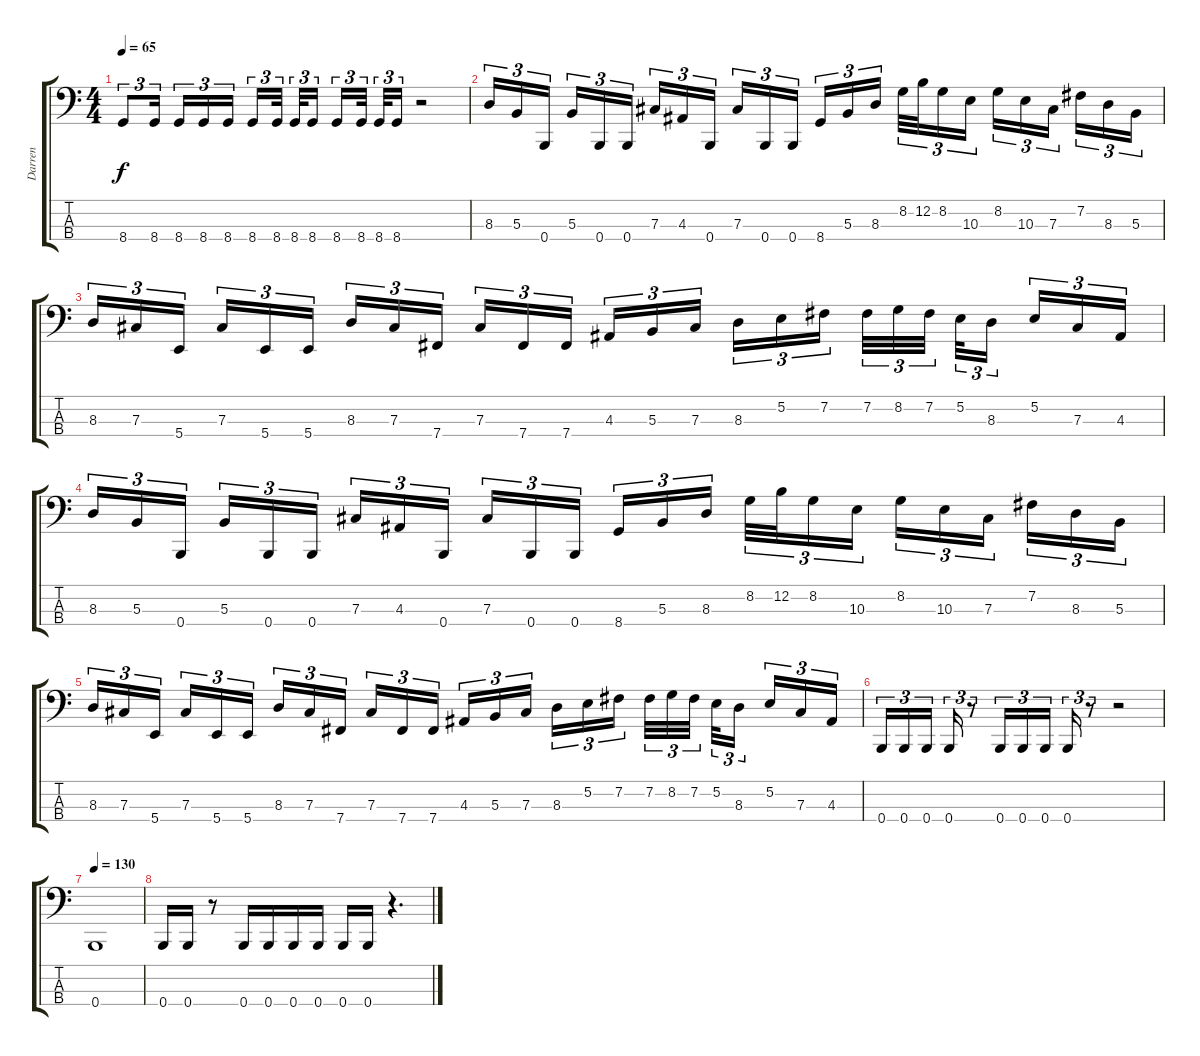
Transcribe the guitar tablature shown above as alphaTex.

\track ("Darren" "Darren") {instrument electricbassfinger}
\staff {score tabs}
\tuning (E2 B1 Gb1 B0) {hide}
\ts (4 4)
\tempo 65
\clef f4
\ks c
8.4.8{tu (3 2) dy f} 8.4.16{tu (3 2) beam splitsecondary} 8.4.16{tu (3 2)} 8.4.16{tu (3 2)} 8.4.16{tu (3 2)} 8.4.16{tu (3 2)} 8.4.32{tu (3 2) beam splitsecondary} 8.4.32{tu (3 2)} 8.4.16{tu (3 2) beam splitsecondary} 8.4.16{tu (3 2)} 8.4.32{tu (3 2) beam splitsecondary} 8.4.32{tu (3 2)} 8.4.16{tu (3 2)} r.2 |
8.3.16{tu (3 2)} 5.3.16{tu (3 2)} 0.4.16{tu (3 2) beam splitsecondary} 5.3.16{tu (3 2)} 0.4.16{tu (3 2)} 0.4.16{tu (3 2)} 7.3.16{tu (3 2)} 4.3.16{tu (3 2)} 0.4.16{tu (3 2) beam splitsecondary} 7.3.16{tu (3 2)} 0.4.16{tu (3 2)} 0.4.16{tu (3 2)} 8.4.16{tu (3 2)} 5.3.16{tu (3 2)} 8.3.16{tu (3 2) beam splitsecondary} 8.2.32{tu (3 2)} 12.2.32{tu (3 2)} 8.2.16{tu (3 2)} 10.3.16{tu (3 2)} 8.2.16{tu (3 2)} 10.3.16{tu (3 2)} 7.3.16{tu (3 2) beam splitsecondary} 7.2.16{tu (3 2)} 8.3.16{tu (3 2)} 5.3.16{tu (3 2)} |
8.3.16{tu (3 2)} 7.3.16{tu (3 2)} 5.4.16{tu (3 2) beam splitsecondary} 7.3.16{tu (3 2)} 5.4.16{tu (3 2)} 5.4.16{tu (3 2)} 8.3.16{tu (3 2)} 7.3.16{tu (3 2)} 7.4.16{tu (3 2) beam splitsecondary} 7.3.16{tu (3 2)} 7.4.16{tu (3 2)} 7.4.16{tu (3 2)} 4.3.16{tu (3 2)} 5.3.16{tu (3 2)} 7.3.16{tu (3 2) beam splitsecondary} 8.3.16{tu (3 2)} 5.2.16{tu (3 2)} 7.2.16{tu (3 2)} 7.2.32{tu (3 2)} 8.2.32{tu (3 2)} 7.2.32{tu (3 2) beam splitsecondary} 5.2.32{tu (3 2)} 8.3.16{tu (3 2) beam splitsecondary} 5.2.16{tu (3 2)} 7.3.16{tu (3 2)} 4.3.16{tu (3 2)} |
8.3.16{tu (3 2)} 5.3.16{tu (3 2)} 0.4.16{tu (3 2) beam splitsecondary} 5.3.16{tu (3 2)} 0.4.16{tu (3 2)} 0.4.16{tu (3 2)} 7.3.16{tu (3 2)} 4.3.16{tu (3 2)} 0.4.16{tu (3 2) beam splitsecondary} 7.3.16{tu (3 2)} 0.4.16{tu (3 2)} 0.4.16{tu (3 2)} 8.4.16{tu (3 2)} 5.3.16{tu (3 2)} 8.3.16{tu (3 2) beam splitsecondary} 8.2.32{tu (3 2)} 12.2.32{tu (3 2)} 8.2.16{tu (3 2)} 10.3.16{tu (3 2)} 8.2.16{tu (3 2)} 10.3.16{tu (3 2)} 7.3.16{tu (3 2) beam splitsecondary} 7.2.16{tu (3 2)} 8.3.16{tu (3 2)} 5.3.16{tu (3 2)} |
8.3.16{tu (3 2)} 7.3.16{tu (3 2)} 5.4.16{tu (3 2) beam splitsecondary} 7.3.16{tu (3 2)} 5.4.16{tu (3 2)} 5.4.16{tu (3 2)} 8.3.16{tu (3 2)} 7.3.16{tu (3 2)} 7.4.16{tu (3 2) beam splitsecondary} 7.3.16{tu (3 2)} 7.4.16{tu (3 2)} 7.4.16{tu (3 2)} 4.3.16{tu (3 2)} 5.3.16{tu (3 2)} 7.3.16{tu (3 2) beam splitsecondary} 8.3.16{tu (3 2)} 5.2.16{tu (3 2)} 7.2.16{tu (3 2)} 7.2.32{tu (3 2)} 8.2.32{tu (3 2)} 7.2.32{tu (3 2) beam splitsecondary} 5.2.32{tu (3 2)} 8.3.16{tu (3 2) beam splitsecondary} 5.2.16{tu (3 2)} 7.3.16{tu (3 2)} 4.3.16{tu (3 2)} |
0.4.16{tu (3 2)} 0.4.16{tu (3 2)} 0.4.16{tu (3 2) beam splitsecondary} 0.4.16{tu (3 2)} r.8{tu (3 2)} 0.4.16{tu (3 2)} 0.4.16{tu (3 2)} 0.4.16{tu (3 2) beam splitsecondary} 0.4.16{tu (3 2)} r.8{tu (3 2)} r.2 |
\tempo 130
0.4.1 |
0.4.16 0.4.16 r.8 0.4.16 0.4.16 0.4.16 0.4.16 0.4.16 0.4.16 r.4{d}
